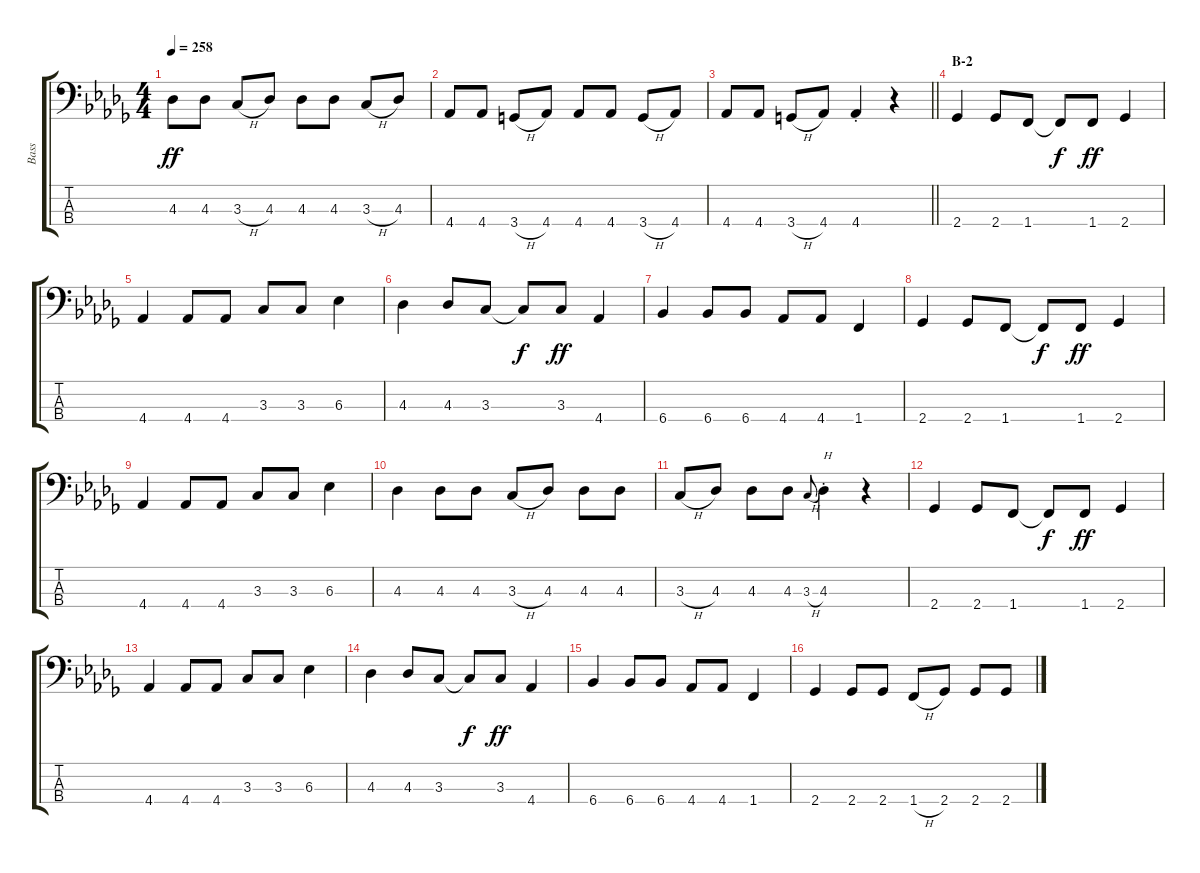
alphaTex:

\track ("Bass" "Bass") {instrument electricbassfinger}
\staff {score tabs}
\tuning (G2 D2 A1 E1) {hide}
\ts (4 4)
\tempo 258
\clef f4
\ks db
4.3.8{dy ff} 4.3.8 3.3{h}.8 4.3.8 4.3.8 4.3.8 3.3{h}.8 4.3.8 |
4.4.8 4.4.8 3.4{h}.8 4.4.8 4.4.8 4.4.8 3.4{h}.8 4.4.8 |
\barLineRight lightlight
4.4.8 4.4.8 3.4{h}.8 4.4.8 4.4{st}.4 r.4 |
\section ("" "B-2")
2.4.4 2.4.8 1.4.8 1.4{t}.8{dy f} 1.4.8{dy ff} 2.4.4 |
4.4.4 4.4.8 4.4.8 3.3.8 3.3.8 6.3.4 |
4.3.4 4.3.8 3.3.8 3.3{t}.8{dy f} 3.3.8{dy ff} 4.4.4 |
6.4.4 6.4.8 6.4.8 4.4.8 4.4.8 1.4.4 |
2.4.4 2.4.8 1.4.8 1.4{t}.8{dy f} 1.4.8{dy ff} 2.4.4 |
4.4.4 4.4.8 4.4.8 3.3.8 3.3.8 6.3.4 |
4.3.4 4.3.8 4.3.8 3.3{h}.8 4.3.8 4.3.8 4.3.8 |
3.3{h}.8 4.3.8 4.3.8 4.3.8 3.3{h}.8{gr onbeat} 4.3{st}.4{txt "H"} r.4 |
2.4.4 2.4.8 1.4.8 1.4{t}.8{dy f} 1.4.8{dy ff} 2.4.4 |
4.4.4 4.4.8 4.4.8 3.3.8 3.3.8 6.3.4 |
4.3.4 4.3.8 3.3.8 3.3{t}.8{dy f} 3.3.8{dy ff} 4.4.4 |
6.4.4 6.4.8 6.4.8 4.4.8 4.4.8 1.4.4 |
2.4.4 2.4.8 2.4.8 1.4{h}.8 2.4.8 2.4.8 2.4.8
